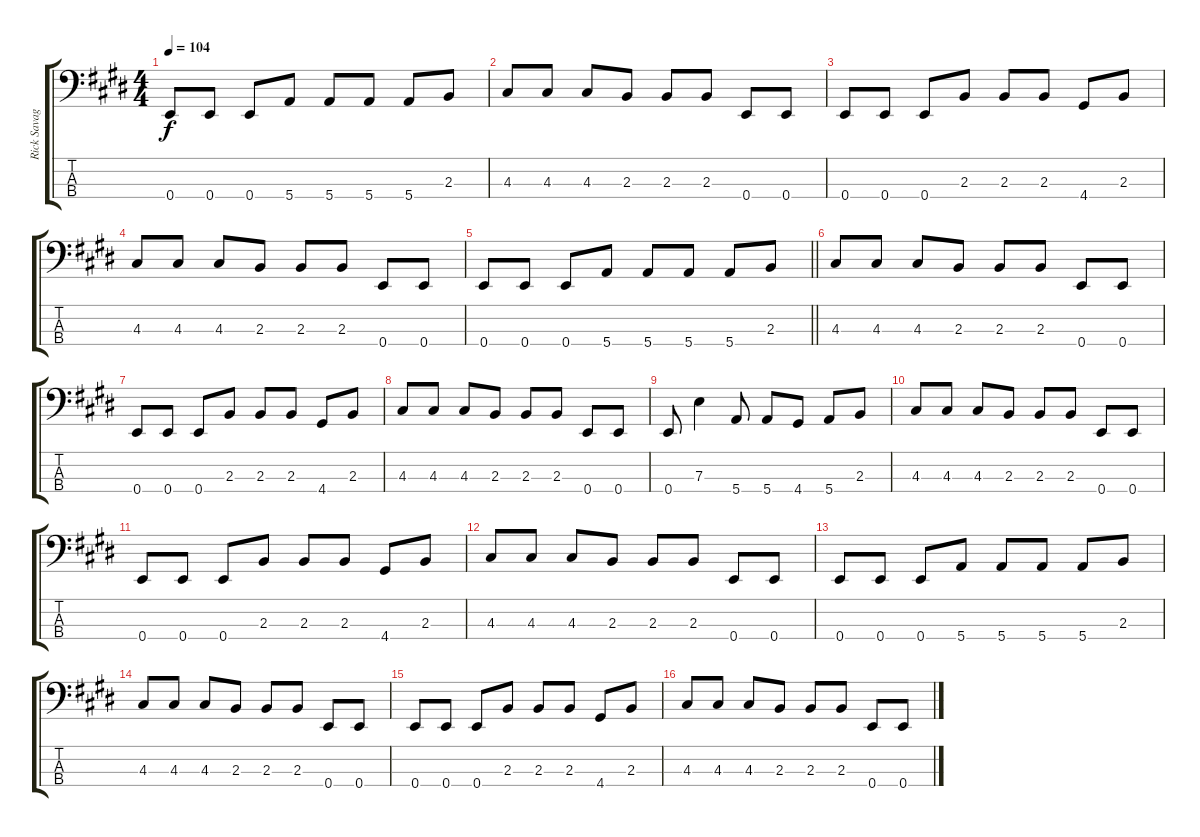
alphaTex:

\track ("Rick Savage" "Rick Savag") {instrument electricbassfinger}
\staff {score tabs}
\tuning (G2 D2 A1 E1) {hide}
\ts (4 4)
\tempo 104
\clef f4
\ks e
0.4.8{dy f} 0.4.8 0.4.8 5.4.8 5.4.8 5.4.8 5.4.8 2.3.8 |
4.3.8 4.3.8 4.3.8 2.3.8 2.3.8 2.3.8 0.4.8 0.4.8 |
0.4.8 0.4.8 0.4.8 2.3.8 2.3.8 2.3.8 4.4.8 2.3.8 |
4.3.8 4.3.8 4.3.8 2.3.8 2.3.8 2.3.8 0.4.8 0.4.8 |
\barLineRight lightlight
0.4.8 0.4.8 0.4.8 5.4.8 5.4.8 5.4.8 5.4.8 2.3.8 |
4.3.8 4.3.8 4.3.8 2.3.8 2.3.8 2.3.8 0.4.8 0.4.8 |
0.4.8 0.4.8 0.4.8 2.3.8 2.3.8 2.3.8 4.4.8 2.3.8 |
4.3.8 4.3.8 4.3.8 2.3.8 2.3.8 2.3.8 0.4.8 0.4.8 |
0.4.8 7.3.4 5.4.8 5.4.8 4.4.8 5.4.8 2.3.8 |
4.3.8 4.3.8 4.3.8 2.3.8 2.3.8 2.3.8 0.4.8 0.4.8 |
0.4.8 0.4.8 0.4.8 2.3.8 2.3.8 2.3.8 4.4.8 2.3.8 |
4.3.8 4.3.8 4.3.8 2.3.8 2.3.8 2.3.8 0.4.8 0.4.8 |
0.4.8 0.4.8 0.4.8 5.4.8 5.4.8 5.4.8 5.4.8 2.3.8 |
4.3.8 4.3.8 4.3.8 2.3.8 2.3.8 2.3.8 0.4.8 0.4.8 |
0.4.8 0.4.8 0.4.8 2.3.8 2.3.8 2.3.8 4.4.8 2.3.8 |
4.3.8 4.3.8 4.3.8 2.3.8 2.3.8 2.3.8 0.4.8 0.4.8
